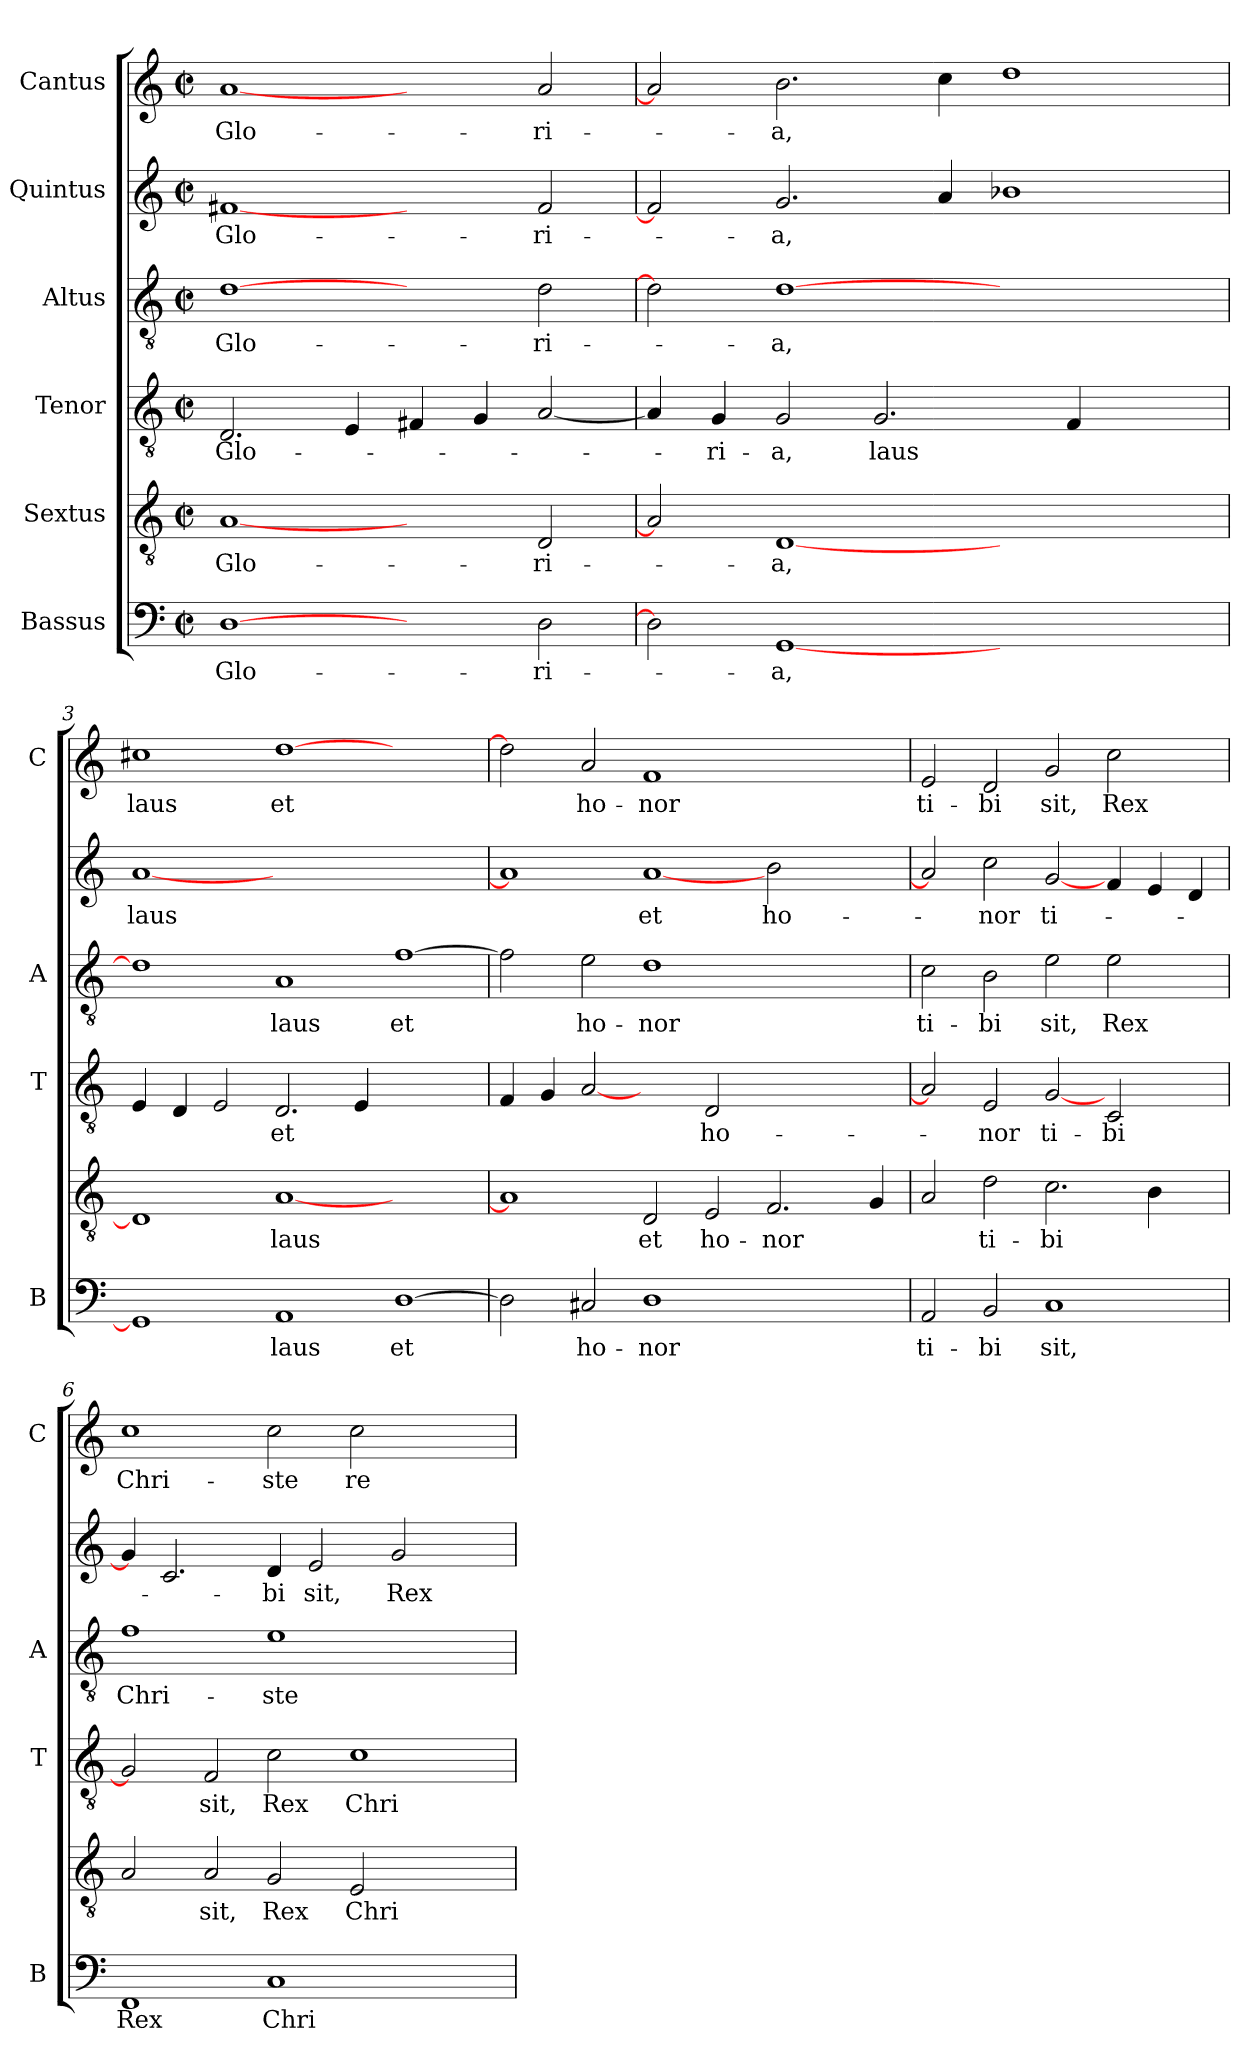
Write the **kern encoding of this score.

**kern	**text	**kern	**text	**kern	**text	**kern	**text	**kern	**text	**kern	**text
*part6	*part6	*part5	*part5	*part4	*part4	*part3	*part3	*part2	*part2	*part1	*part1
*staff6	*staff6	*staff5	*staff5	*staff4	*staff4	*staff3	*staff3	*staff2	*staff2	*staff1	*staff1
*I"Bassus	*	*I"Sextus	*	*I"Tenor	*	*I"Altus	*	*I"Quintus	*	*I"Cantus	*
*I'B	*	*	*	*I'T	*	*I'A	*	*	*	*I'C	*
*clefF4	*	*clefGv2	*	*clefGv2	*	*clefGv2	*	*clefG2	*	*clefG2	*
*k[]	*	*k[]	*	*k[]	*	*k[]	*	*k[]	*	*k[]	*
*C:	*	*C:	*	*C:	*	*C:	*	*C:	*	*C:	*
*M2/2	*	*M2/2	*	*M2/2	*	*M2/2	*	*M2/2	*	*M2/2	*
*met(c|)	*	*met(c|)	*	*met(c|)	*	*met(c|)	*	*met(c|)	*	*met(c|)	*
=1	=1	=1	=1	=1	=1	=1	=1	=1	=1	=1	=1
[1D	Glo-	[1A	Glo-	2.D/	Glo-	[1d	Glo-	[1f#X	Glo-	[1a	Glo-
.	.	.	.	4E/	.	.	.	.	.	.	.
2ryy	.	2ryy	.	4F#X/	.	2ryy	.	2ryy	.	2ryy	.
.	.	.	.	4G/	.	.	.	.	.	.	.
2D\	-ri-	2D/	-ri-	[2A/	.	2d\	-ri-	2f#/	-ri-	2a/	-ri-
=2	=2	=2	=2	=2	=2	=2	=2	=2	=2	=2	=2
2D]	.	2A]	.	4A/]	.	2d]	.	2f#]	.	2a]	.
.	.	.	.	4G/	-ri-	.	.	.	.	.	.
[1GG	-a,	[1D	-a,	2G/	-a,	[1d	-a,	2.g/	-a,	2.b\	-a,
.	.	.	.	2.G/	laus	.	.	.	.	.	.
.	.	.	.	.	.	.	.	4a/	.	4cc\	.
1ryy	.	1ryy	.	.	.	1ryy	.	1b-X	.	1dd	.
.	.	.	.	4F/	.	.	.	.	.	.	.
.	.	.	.	2ryy	.	.	.	.	.	.	.
=3	=3	=3	=3	=3	=3	=3	=3	=3	=3	=3	=3
1GG]	.	1D]	.	4E/	.	1d]	.	[1a	laus	1cc#X	laus
.	.	.	.	4D/	.	.	.	.	.	.	.
.	.	.	.	2E/	.	.	.	.	.	.	.
1AA	laus	[1A	laus	2.D/	et	1A	laus	0ryy	.	[1dd	et
.	.	.	.	4E/	.	.	.	.	.	.	.
[1D	et	1ryy	.	1ryy	.	[1f	et	.	.	1ryy	.
!!LO:LB:g=z
=4	=4	=4	=4	=4	=4	=4	=4	=4	=4	=4	=4
2D\]	.	1A]	.	4F/	.	2f\]	.	1a]	.	2dd\]	.
.	.	.	.	4G/	.	.	.	.	.	.	.
2C#X/	ho-	.	.	[2A	.	2e\	ho-	.	.	2a/	ho-
1D	-nor	2D/	et	2ryy	.	1d	-nor	[1a	et	1f	-nor
.	.	2E/	ho-	2D/	ho-	.	.	.	.	.	.
1ryy	.	2.F/	-nor	1ryy	.	1ryy	.	2b\	ho-	1ryy	.
.	.	.	.	.	.	.	.	2ryy	.	.	.
.	.	4G/	.	.	.	.	.	.	.	.	.
=5	=5	=5	=5	=5	=5	=5	=5	=5	=5	=5	=5
2AA/	ti-	2A/	.	2A]	.	2c\	ti-	2a]	.	2e/	ti-
2BB/	-bi	2d\	ti-	2E/	-nor	2B\	-bi	2cc\	-nor	2d/	-bi
1C	sit,	2.c\	-bi	[2G	ti-	2e\	sit,	[2g/	ti-	2g/	sit,
.	.	.	.	2C/	-bi	2e\	Rex	4f/	.	2cc\	Rex
.	.	4B\	.	.	.	.	.	4e/	.	.	.
4ryy	.	4ryy	.	4ryy	.	4ryy	.	4d/	.	4ryy	.
=6	=6	=6	=6	=6	=6	=6	=6	=6	=6	=6	=6
1FF	Rex	2A/	.	2G]	.	1f	Chri-	4g/]	.	1cc	Chri-
.	.	.	.	.	.	.	.	2.c/	.	.	.
.	.	2A/	sit,	2F/	sit,	.	.	.	.	.	.
1C	Chri-	2G/	Rex	2c\	Rex	1e	-ste	4d/	-bi	2cc\	-ste
.	.	.	.	.	.	.	.	2e/	sit,	.	.
.	.	2E/	Chri-	1c	Chri-	.	.	.	.	2cc\	re-
.	.	.	.	.	.	.	.	2g/	Rex	.	.
2ryy	.	2ryy	.	.	.	2ryy	.	.	.	2ryy	.
.	.	.	.	.	.	.	.	4ryy	.	.	.
=	=	=	=	=	=	=	=	=	=	=	=
*-	*-	*-	*-	*-	*-	*-	*-	*-	*-	*-	*-
